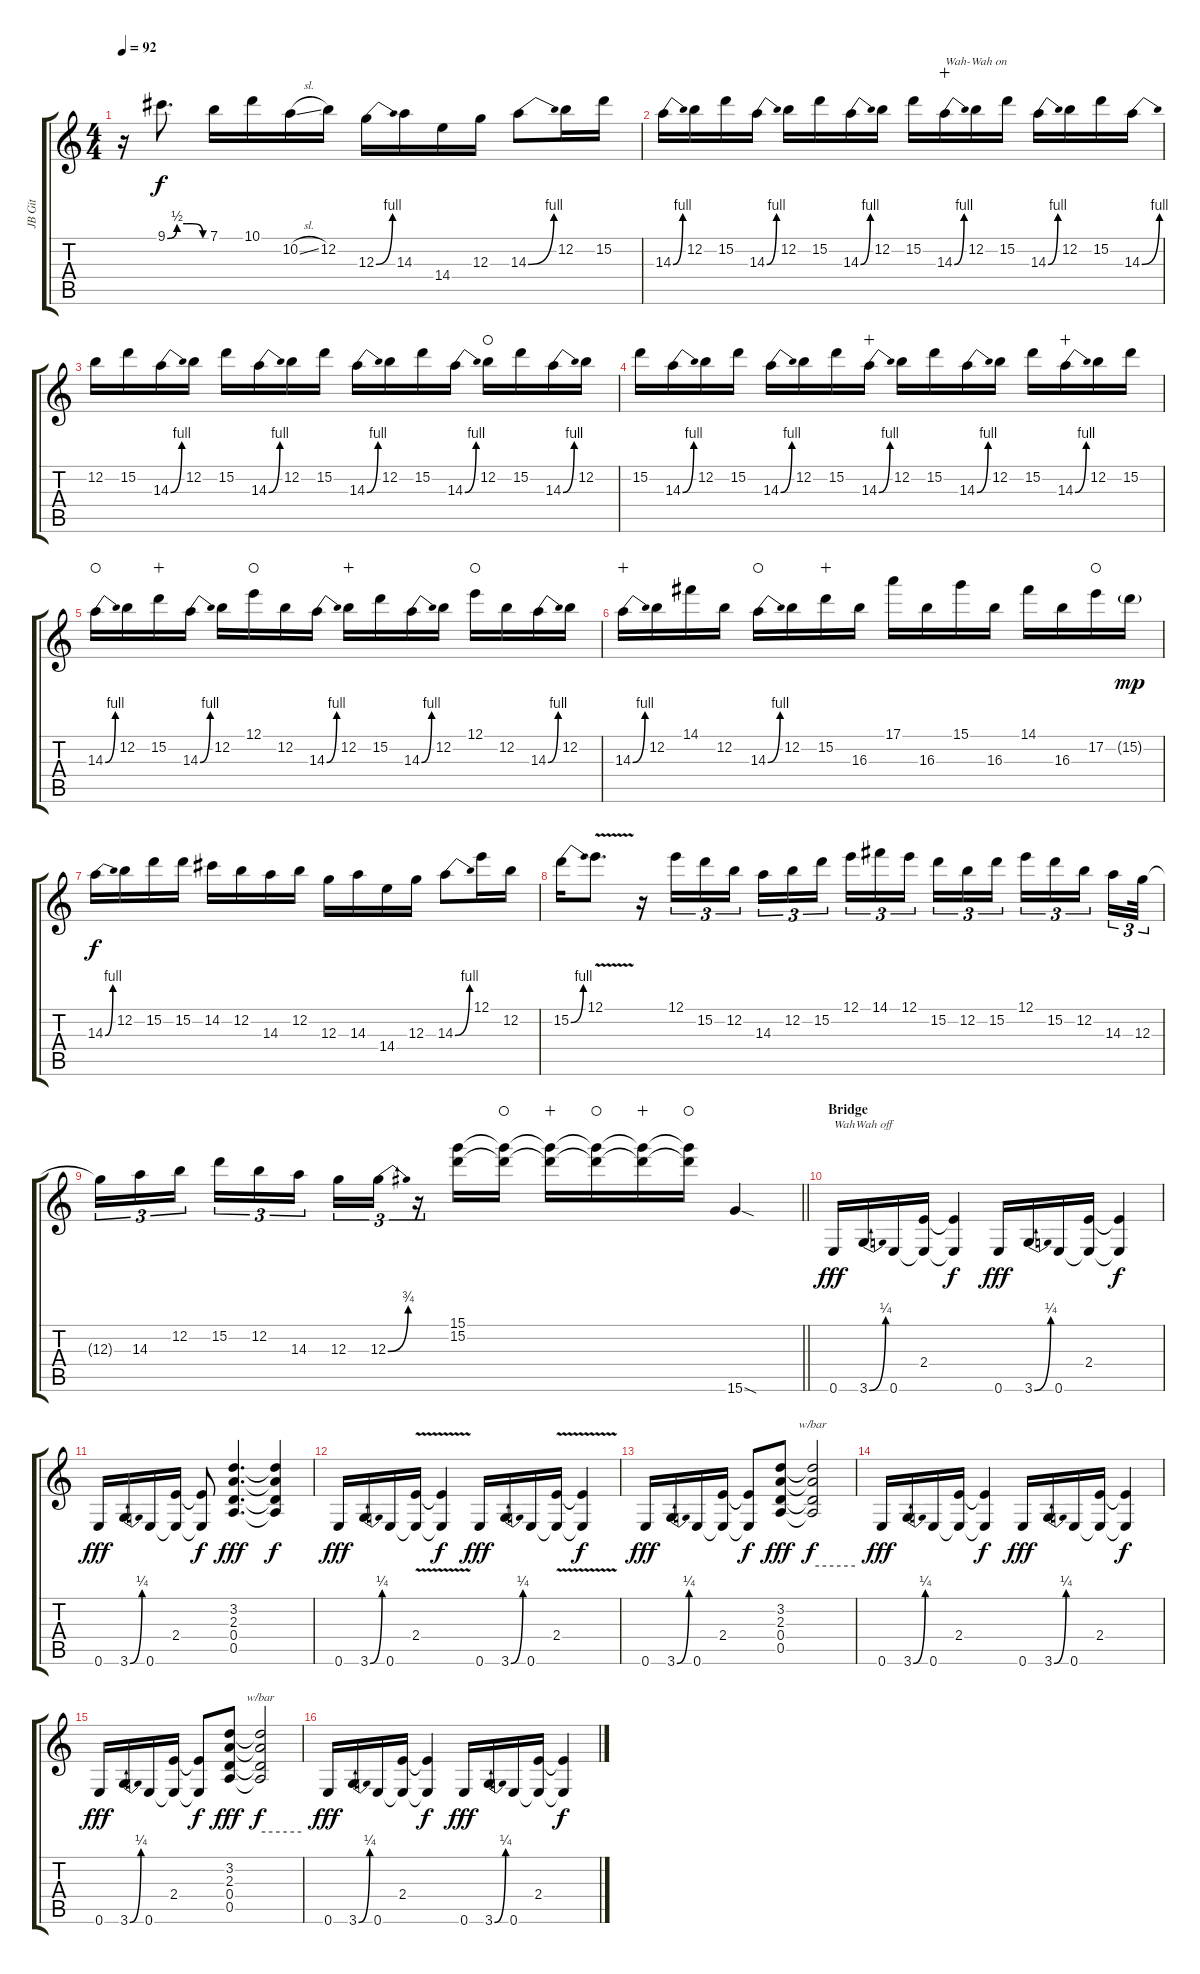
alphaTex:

\track ("JB Git" "JB Git") {instrument overdrivenguitar}
\staff {score tabs}
\tuning (E4 B3 G3 D3 A2 E2) {hide}
\ts (4 4)
\tempo 92
\clef g2
\ks c
r.16{dy f} 9.1{be (custom 0 0 15 2 30 2 40 2 55 0 60 0)}.8{d} 7.1.16 10.1.16 10.2{sl}.16 12.2.16 12.3{be (bend 0 0 60 4)}.16 14.3.16 14.4.16 12.3.16 14.3{be (bend 0 0 60 4)}.8 12.2.16 15.2.16 |
14.3{be (bend 0 0 60 4)}.16{instrument overdrivenguitar} 12.2.16 15.2.16 14.3{be (bend 0 0 60 4)}.16 12.2.16 15.2.16 14.3{be (bend 0 0 60 4)}.16 12.2.16 15.2.16 14.3{be (bend 0 0 60 4)}.16{txt "Wah-Wah on" wahc} 12.2.16 15.2.16 14.3{be (bend 0 0 60 4)}.16 12.2.16 15.2.16 14.3{be (bend 0 0 60 4)}.16 |
12.2.16 15.2.16 14.3{be (bend 0 0 60 4)}.16 12.2.16 15.2.16 14.3{be (bend 0 0 60 4)}.16 12.2.16 15.2.16 14.3{be (bend 0 0 60 4)}.16 12.2.16 15.2.16 14.3{be (bend 0 0 60 4)}.16 12.2.16{waho} 15.2.16 14.3{be (bend 0 0 60 4)}.16 12.2.16 |
15.2.16 14.3{be (bend 0 0 60 4)}.16 12.2.16 15.2.16 14.3{be (bend 0 0 60 4)}.16 12.2.16 15.2.16 14.3{be (bend 0 0 60 4)}.16{wahc} 12.2.16 15.2.16 14.3{be (bend 0 0 60 4)}.16 12.2.16 15.2.16 14.3{be (bend 0 0 60 4)}.16{wahc} 12.2.16 15.2.16 |
14.3{be (bend 0 0 60 4)}.16{waho} 12.2.16 15.2.16{wahc} 14.3{be (bend 0 0 60 4)}.16 12.2.16 12.1.16{waho} 12.2.16 14.3{be (bend 0 0 60 4)}.16 12.2.16{wahc} 15.2.16 14.3{be (bend 0 0 60 4)}.16 12.2.16 12.1.16{waho} 12.2.16 14.3{be (bend 0 0 60 4)}.16 12.2.16 |
14.3{be (bend 0 0 60 4)}.16{wahc} 12.2.16 14.1.16 12.2.16 14.3{be (bend 0 0 60 4)}.16{waho} 12.2.16 15.2.16{wahc} 16.3.16 17.1.16 16.3.16 15.1.16 16.3.16 14.1.16 16.3.16 17.2.16{waho} 15.2{g}.16{dy mp} |
14.3{be (bend 0 0 60 4)}.16{dy f} 12.2.16 15.2.16 15.2.16 14.2.16 12.2.16 14.3.16 12.2.16 12.3.16 14.3.16 14.4.16 12.3.16 14.3{be (bend 0 0 60 4)}.8 12.1.16 12.2.16 |
15.2{be (bend 0 0 60 4)}.16 12.1{v}.8{d} r.16 12.1.16{tu (3 2)} 15.2.16{tu (3 2)} 12.2.16{tu (3 2) beam splitsecondary} 14.3.16{tu (3 2)} 12.2.16{tu (3 2)} 15.2.16{tu (3 2) beam splitsecondary} 12.1.16{tu (3 2)} 14.1.16{tu (3 2)} 12.1.16{tu (3 2) beam splitsecondary} 15.2.16{tu (3 2)} 12.2.16{tu (3 2)} 15.2.16{tu (3 2) beam splitsecondary} 12.1.16{tu (3 2)} 15.2.16{tu (3 2)} 12.2.16{tu (3 2) beam splitsecondary} 14.3.16{tu (3 2)} 12.3.32{tu (3 2)} |
\barLineRight lightlight
12.3{t}.16{tu (3 2)} 14.3.16{tu (3 2)} 12.2.16{tu (3 2) beam splitsecondary} 15.2.16{tu (3 2)} 12.2.16{tu (3 2)} 14.3.16{tu (3 2)} 12.3.16{tu (3 2)} 12.3{be (bend 0 0 60 3)}.16{tu (3 2)} r.16{tu (3 2)} (15.1 15.2).16 (15.1{t} 15.2{t}).16{waho} (15.1{t} 15.2{t}).16{wahc} (15.1{t} 15.2{t}).16{waho} (15.1{t} 15.2{t}).16{wahc} (15.1{t} 15.2{t}).16{waho} 15.6{sod}.4 |
\section ("" "Bridge")
0.6.16{txt "WahWah off" dy fff instrument distortionguitar} 3.6{be (bend 0 0 60 1)}.16 0.6.16 (2.4 0.6{t}).16 (2.4{t} 0.6{t}).4{dy f} 0.6.16{dy fff} 3.6{be (bend 0 0 60 1)}.16 0.6.16 (2.4 0.6{t}).16 (2.4{t} 0.6{t}).4{dy f} |
0.6.16{dy fff} 3.6{be (bend 0 0 60 1)}.16 0.6.16 (2.4 0.6{t}).16 (2.4{t} 0.6{t}).8{dy f} (3.2 2.3 0.4 0.5).4{d dy fff} (3.2{t} 2.3{t} 0.4{t} 0.5{t}).4{dy f} |
0.6.16{dy fff} 3.6{be (bend 0 0 60 1)}.16 0.6.16 (2.4{v} 0.6{t}).16 (2.4{t} 0.6{t}).4{dy f} 0.6.16{dy fff} 3.6{be (bend 0 0 60 1)}.16 0.6.16 (2.4{v} 0.6{t}).16 (2.4{t} 0.6{t}).4{dy f} |
0.6.16{dy fff} 3.6{be (bend 0 0 60 1)}.16 0.6.16 (2.4 0.6{t}).16 (2.4{t} 0.6{t}).8{dy f} (3.2 2.3 0.4 0.5).8{dy fff} (3.2{t} 2.3{t} 0.4{t} 0.5{t}).2{tbe (hold default 0 0 60 0) dy f} |
0.6.16{dy fff} 3.6{be (bend 0 0 60 1)}.16 0.6.16 (2.4 0.6{t}).16 (2.4{t} 0.6{t}).4{dy f} 0.6.16{dy fff} 3.6{be (bend 0 0 60 1)}.16 0.6.16 (2.4 0.6{t}).16 (2.4{t} 0.6{t}).4{dy f} |
0.6.16{dy fff} 3.6{be (bend 0 0 60 1)}.16 0.6.16 (2.4 0.6{t}).16 (2.4{t} 0.6{t}).8{dy f} (3.2 2.3 0.4 0.5).8{dy fff} (3.2{t} 2.3{t} 0.4{t} 0.5{t}).2{tbe (hold default 0 0 60 0) dy f} |
0.6.16{dy fff} 3.6{be (bend 0 0 60 1)}.16 0.6.16 (2.4 0.6{t}).16 (2.4{t} 0.6{t}).4{dy f} 0.6.16{dy fff} 3.6{be (bend 0 0 60 1)}.16 0.6.16 (2.4 0.6{t}).16 (2.4{t} 0.6{t}).4{dy f}
